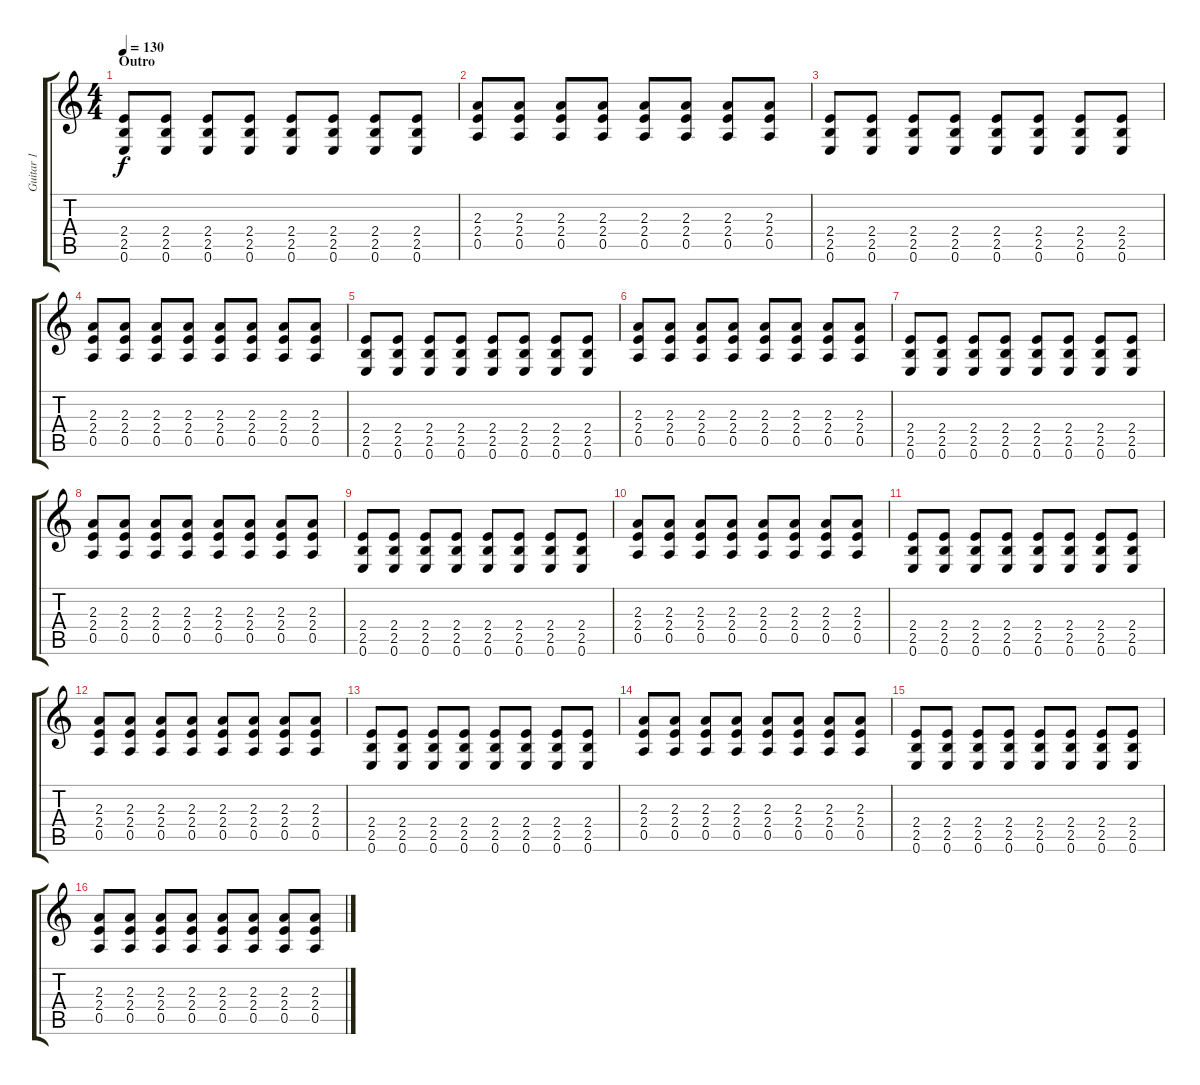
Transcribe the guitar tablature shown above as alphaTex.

\track ("Guitar 1" "Guitar 1") {instrument acousticguitarsteel}
\staff {score tabs}
\tuning (E4 B3 G3 D3 A2 E2) {hide}
\ts (4 4)
\section ("" "Outro")
\tempo 130
\clef g2
\ks c
(2.4 2.5 0.6).8{dy f} (2.4 2.5 0.6).8 (2.4 2.5 0.6).8 (2.4 2.5 0.6).8 (2.4 2.5 0.6).8 (2.4 2.5 0.6).8 (2.4 2.5 0.6).8 (2.4 2.5 0.6).8 |
(2.3 2.4 0.5).8 (2.3 2.4 0.5).8 (2.3 2.4 0.5).8 (2.3 2.4 0.5).8 (2.3 2.4 0.5).8 (2.3 2.4 0.5).8 (2.3 2.4 0.5).8 (2.3 2.4 0.5).8 |
(2.4 2.5 0.6).8 (2.4 2.5 0.6).8 (2.4 2.5 0.6).8 (2.4 2.5 0.6).8 (2.4 2.5 0.6).8 (2.4 2.5 0.6).8 (2.4 2.5 0.6).8 (2.4 2.5 0.6).8 |
(2.3 2.4 0.5).8 (2.3 2.4 0.5).8 (2.3 2.4 0.5).8 (2.3 2.4 0.5).8 (2.3 2.4 0.5).8 (2.3 2.4 0.5).8 (2.3 2.4 0.5).8 (2.3 2.4 0.5).8 |
(2.4 2.5 0.6).8 (2.4 2.5 0.6).8 (2.4 2.5 0.6).8 (2.4 2.5 0.6).8 (2.4 2.5 0.6).8 (2.4 2.5 0.6).8 (2.4 2.5 0.6).8 (2.4 2.5 0.6).8 |
(2.3 2.4 0.5).8 (2.3 2.4 0.5).8 (2.3 2.4 0.5).8 (2.3 2.4 0.5).8 (2.3 2.4 0.5).8 (2.3 2.4 0.5).8 (2.3 2.4 0.5).8 (2.3 2.4 0.5).8 |
(2.4 2.5 0.6).8 (2.4 2.5 0.6).8 (2.4 2.5 0.6).8 (2.4 2.5 0.6).8 (2.4 2.5 0.6).8 (2.4 2.5 0.6).8 (2.4 2.5 0.6).8 (2.4 2.5 0.6).8 |
(2.3 2.4 0.5).8 (2.3 2.4 0.5).8 (2.3 2.4 0.5).8 (2.3 2.4 0.5).8 (2.3 2.4 0.5).8 (2.3 2.4 0.5).8 (2.3 2.4 0.5).8 (2.3 2.4 0.5).8 |
(2.4 2.5 0.6).8 (2.4 2.5 0.6).8 (2.4 2.5 0.6).8 (2.4 2.5 0.6).8 (2.4 2.5 0.6).8 (2.4 2.5 0.6).8 (2.4 2.5 0.6).8 (2.4 2.5 0.6).8 |
(2.3 2.4 0.5).8 (2.3 2.4 0.5).8 (2.3 2.4 0.5).8 (2.3 2.4 0.5).8 (2.3 2.4 0.5).8 (2.3 2.4 0.5).8 (2.3 2.4 0.5).8 (2.3 2.4 0.5).8 |
(2.4 2.5 0.6).8 (2.4 2.5 0.6).8 (2.4 2.5 0.6).8 (2.4 2.5 0.6).8 (2.4 2.5 0.6).8 (2.4 2.5 0.6).8 (2.4 2.5 0.6).8 (2.4 2.5 0.6).8 |
(2.3 2.4 0.5).8 (2.3 2.4 0.5).8 (2.3 2.4 0.5).8 (2.3 2.4 0.5).8 (2.3 2.4 0.5).8 (2.3 2.4 0.5).8 (2.3 2.4 0.5).8 (2.3 2.4 0.5).8 |
(2.4 2.5 0.6).8 (2.4 2.5 0.6).8 (2.4 2.5 0.6).8 (2.4 2.5 0.6).8 (2.4 2.5 0.6).8 (2.4 2.5 0.6).8 (2.4 2.5 0.6).8 (2.4 2.5 0.6).8 |
(2.3 2.4 0.5).8 (2.3 2.4 0.5).8 (2.3 2.4 0.5).8 (2.3 2.4 0.5).8 (2.3 2.4 0.5).8 (2.3 2.4 0.5).8 (2.3 2.4 0.5).8 (2.3 2.4 0.5).8 |
(2.4 2.5 0.6).8 (2.4 2.5 0.6).8 (2.4 2.5 0.6).8 (2.4 2.5 0.6).8 (2.4 2.5 0.6).8 (2.4 2.5 0.6).8 (2.4 2.5 0.6).8 (2.4 2.5 0.6).8 |
(2.3 2.4 0.5).8 (2.3 2.4 0.5).8 (2.3 2.4 0.5).8 (2.3 2.4 0.5).8 (2.3 2.4 0.5).8 (2.3 2.4 0.5).8 (2.3 2.4 0.5).8 (2.3 2.4 0.5).8
